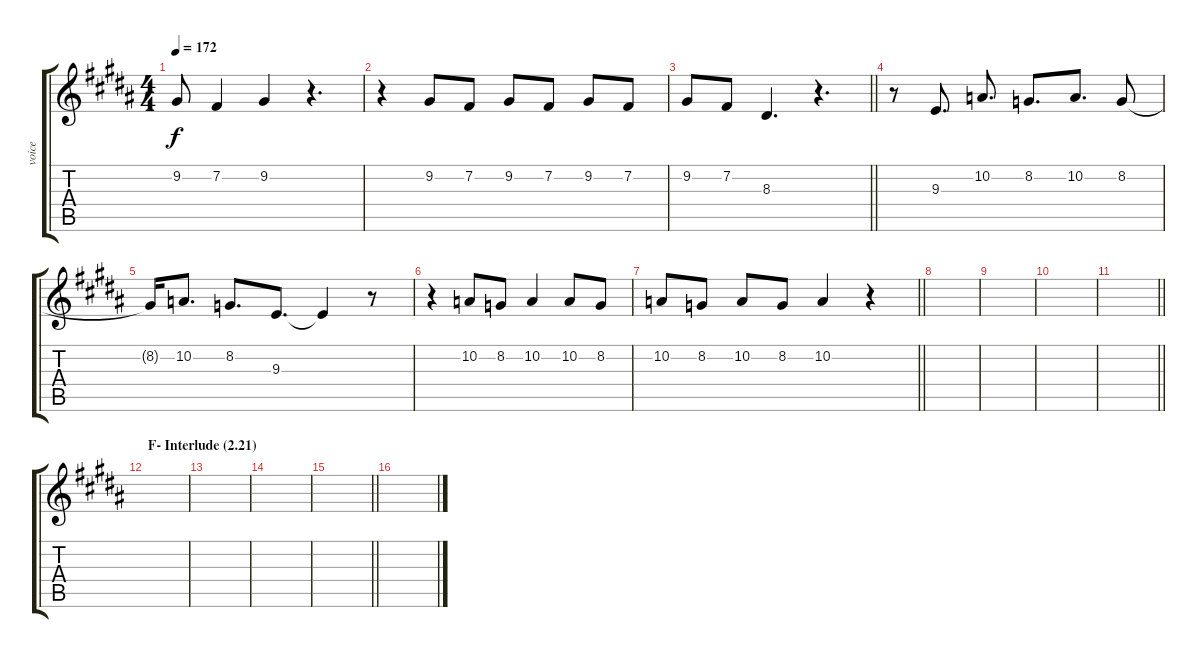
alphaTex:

\track ("voice" "voice") {instrument clarinet}
\staff {score tabs}
\tuning (E4 B3 G3 D3 A2 E2) {hide}
\ts (4 4)
\tempo 172
\clef g2
\ks g#minor
9.2{t}.8{dy f} 7.2.4 9.2.4 r.4{d} |
\ks b
r.4 9.2.8 7.2.8 9.2.8 7.2.8 9.2.8 7.2.8 |
\barLineRight lightlight
\ks g#minor
9.2.8 7.2.8 8.3.4{d} r.4{d} |
\ks b
r.8 9.3.8{d} 10.2.8{d} 8.2.8{d} 10.2.8{d} 8.2.8 |
\ks g#minor
8.2{t}.16 10.2.8{d} 8.2.8{d} 9.3.8{d} 9.3{t}.4 r.8 |
r.4 10.2.8 8.2.8 10.2.4 10.2.8 8.2.8 |
\barLineRight lightlight
10.2.8 8.2.8 10.2.8 8.2.8 10.2.4 r.4 |
\ks b
|
\ks g#minor
|
|
\barLineRight lightlight
|
\section ("" "F- Interlude (2.21)")
\ks b
|
\ks g#minor
|
|
\barLineRight lightlight
|
\ks b
